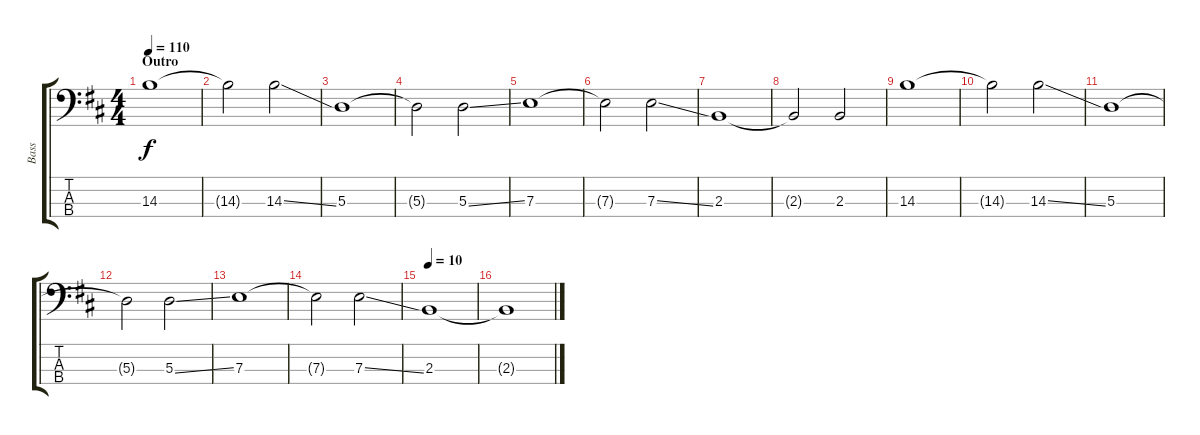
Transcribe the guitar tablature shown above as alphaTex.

\track ("Bass" "Bass") {instrument electricbassfinger}
\staff {score tabs}
\tuning (G2 D2 A1 E1) {hide}
\ts (4 4)
\section ("" "Outro")
\tempo 110
\clef f4
\ks bminor
14.3.1{dy f} |
14.3{t}.2 14.3{ss}.2 |
5.3.1 |
5.3{t}.2 5.3{ss}.2 |
7.3.1 |
7.3{t}.2 7.3{ss}.2 |
2.3.1 |
2.3{t}.2 2.3.2 |
14.3.1 |
14.3{t}.2 14.3{ss}.2 |
5.3.1 |
5.3{t}.2 5.3{ss}.2 |
7.3.1 |
7.3{t}.2 7.3{ss}.2 |
\tempo 10
2.3.1 |
2.3{t}.1
